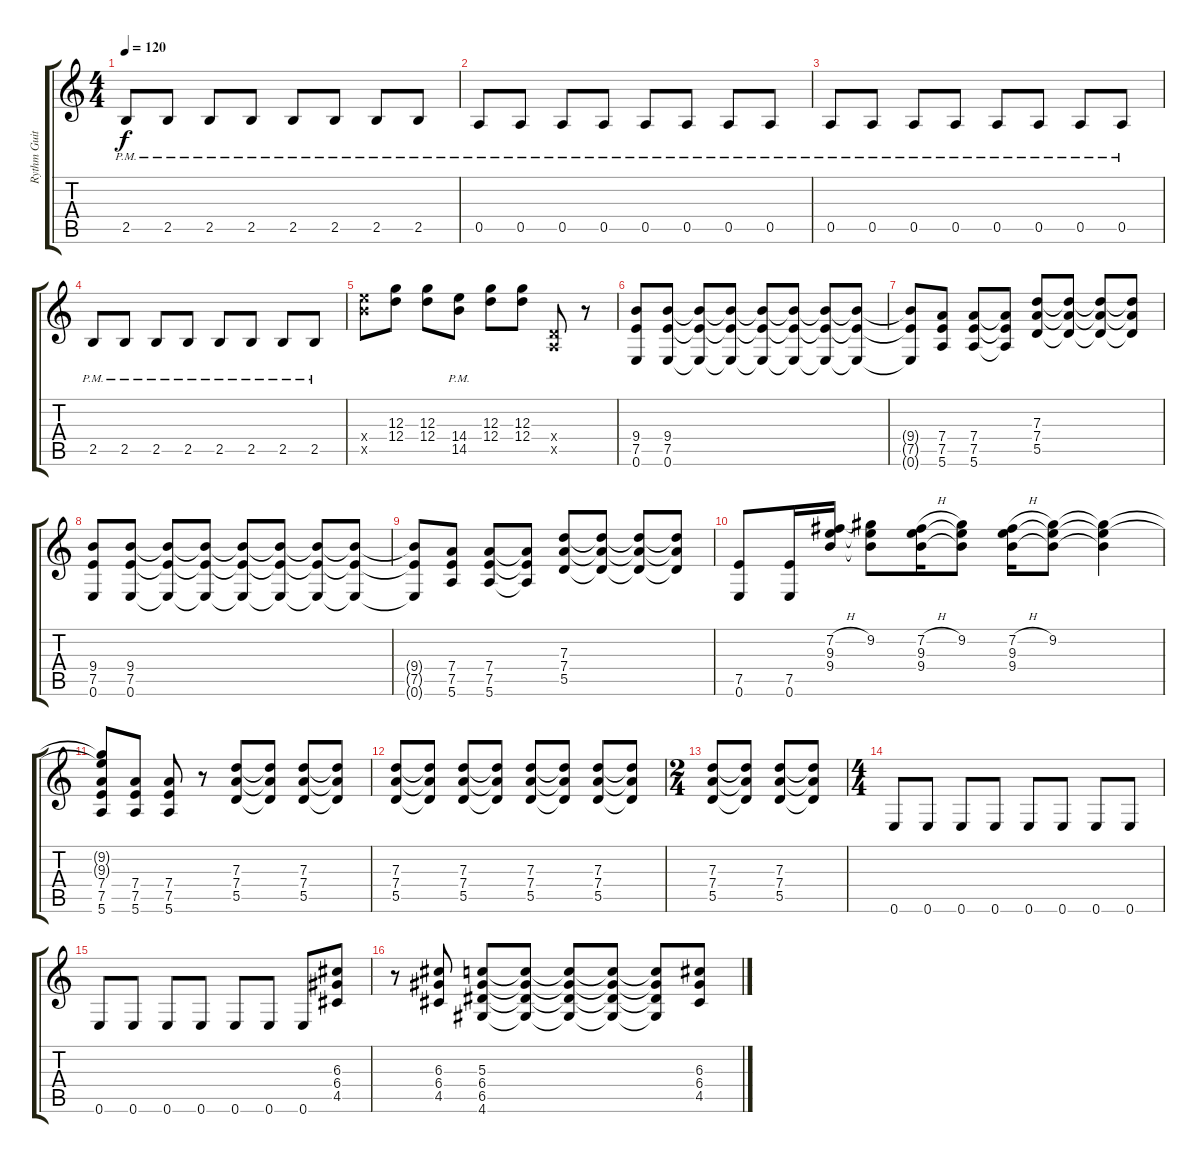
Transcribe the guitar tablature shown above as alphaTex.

\track ("Rythm Guitar" "Rythm Guit") {instrument acousticguitarsteel}
\staff {score tabs}
\tuning (E4 B3 G3 D3 A2 E2) {hide}
\ts (4 4)
\tempo 120
\clef g2
\ks c
2.5{pm}.8{dy f} 2.5{pm}.8 2.5{pm}.8 2.5{pm}.8 2.5{pm}.8 2.5{pm}.8 2.5{pm}.8 2.5{pm}.8 |
0.5{pm}.8 0.5{pm}.8 0.5{pm}.8 0.5{pm}.8 0.5{pm}.8 0.5{pm}.8 0.5{pm}.8 0.5{pm}.8 |
0.5{pm}.8 0.5{pm}.8 0.5{pm}.8 0.5{pm}.8 0.5{pm}.8 0.5{pm}.8 0.5{pm}.8 0.5{pm}.8 |
2.5{pm}.8 2.5{pm}.8 2.5{pm}.8 2.5{pm}.8 2.5{pm}.8 2.5{pm}.8 2.5{pm}.8 2.5{pm}.8 |
(14.4{x} 14.5{x}).8 (12.3 12.4).8 (12.3 12.4).8 (14.4 14.5{pm}).8 (12.3 12.4).8 (12.3 12.4).8 (0.4{x} 0.5{x}).8 r.8 |
(9.4 7.5 0.6).8 (9.4 7.5 0.6).8 (9.4{t} 7.5{t} 0.6{t}).8 (9.4{t} 7.5{t} 0.6{t}).8 (9.4{t} 7.5{t} 0.6{t}).8 (9.4{t} 7.5{t} 0.6{t}).8 (9.4{t} 7.5{t} 0.6{t}).8 (9.4{t} 7.5{t} 0.6{t}).8 |
(9.4{t} 7.5{t} 0.6{t}).8 (7.4 7.5 5.6).8 (7.4 7.5 5.6).8 (7.4{t} 7.5{t} 5.6{t}).8 (7.3 7.4 5.5).8 (7.3{t} 7.4{t} 5.5{t}).8 (7.3{t} 7.4{t} 5.5{t}).8 (7.3{t} 7.4{t} 5.5{t}).8 |
(9.4 7.5 0.6).8 (9.4 7.5 0.6).8 (9.4{t} 7.5{t} 0.6{t}).8 (9.4{t} 7.5{t} 0.6{t}).8 (9.4{t} 7.5{t} 0.6{t}).8 (9.4{t} 7.5{t} 0.6{t}).8 (9.4{t} 7.5{t} 0.6{t}).8 (9.4{t} 7.5{t} 0.6{t}).8 |
(9.4{t} 7.5{t} 0.6{t}).8 (7.4 7.5 5.6).8 (7.4 7.5 5.6).8 (7.4{t} 7.5{t} 5.6{t}).8 (7.3 7.4 5.5).8 (7.3{t} 7.4{t} 5.5{t}).8 (7.3{t} 7.4{t} 5.5{t}).8 (7.3{t} 7.4{t} 5.5{t}).8 |
(7.5 0.6).8 (7.5 0.6).16 (7.2{h} 9.3 9.4).16 (9.2 9.3{t} 9.4{t}).8 (7.2{h} 9.3 9.4).16 (9.2 9.3{t} 9.4{t}).8 (7.2{h} 9.3 9.4).16 (9.2 9.3{t} 9.4{t}).8 (9.2{t} 9.3{t} 9.4{t}).4 |
(9.2{t} 9.3{t} 7.4 7.5 5.6).8 (7.4 7.5 5.6).8 (7.4 7.5 5.6).8 r.8 (7.3 7.4 5.5).8 (7.3{t} 7.4{t} 5.5{t}).8 (7.3 7.4 5.5).8 (7.3{t} 7.4{t} 5.5{t}).8 |
(7.3 7.4 5.5).8 (7.3{t} 7.4{t} 5.5{t}).8 (7.3 7.4 5.5).8 (7.3{t} 7.4{t} 5.5{t}).8 (7.3 7.4 5.5).8 (7.3{t} 7.4{t} 5.5{t}).8 (7.3 7.4 5.5).8 (7.3{t} 7.4{t} 5.5{t}).8 |
\ts (2 4)
(7.3 7.4 5.5).8 (7.3{t} 7.4{t} 5.5{t}).8 (7.3 7.4 5.5).8 (7.3{t} 7.4{t} 5.5{t}).8 |
\ts (4 4)
0.6.8 0.6.8 0.6.8 0.6.8 0.6.8 0.6.8 0.6.8 0.6.8 |
0.6.8 0.6.8 0.6.8 0.6.8 0.6.8 0.6.8 0.6.8 (6.3 6.4 4.5).8 |
r.8 (6.3 6.4 4.5).8 (5.3 6.4 6.5 4.6).8 (5.3{t} 6.4{t} 6.5{t} 4.6{t}).8 (5.3{t} 6.4{t} 6.5{t} 4.6{t}).8 (5.3{t} 6.4{t} 6.5{t} 4.6{t}).8 (5.3{t} 6.4{t} 6.5{t} 4.6{t}).8 (6.3 6.4 4.5).8
